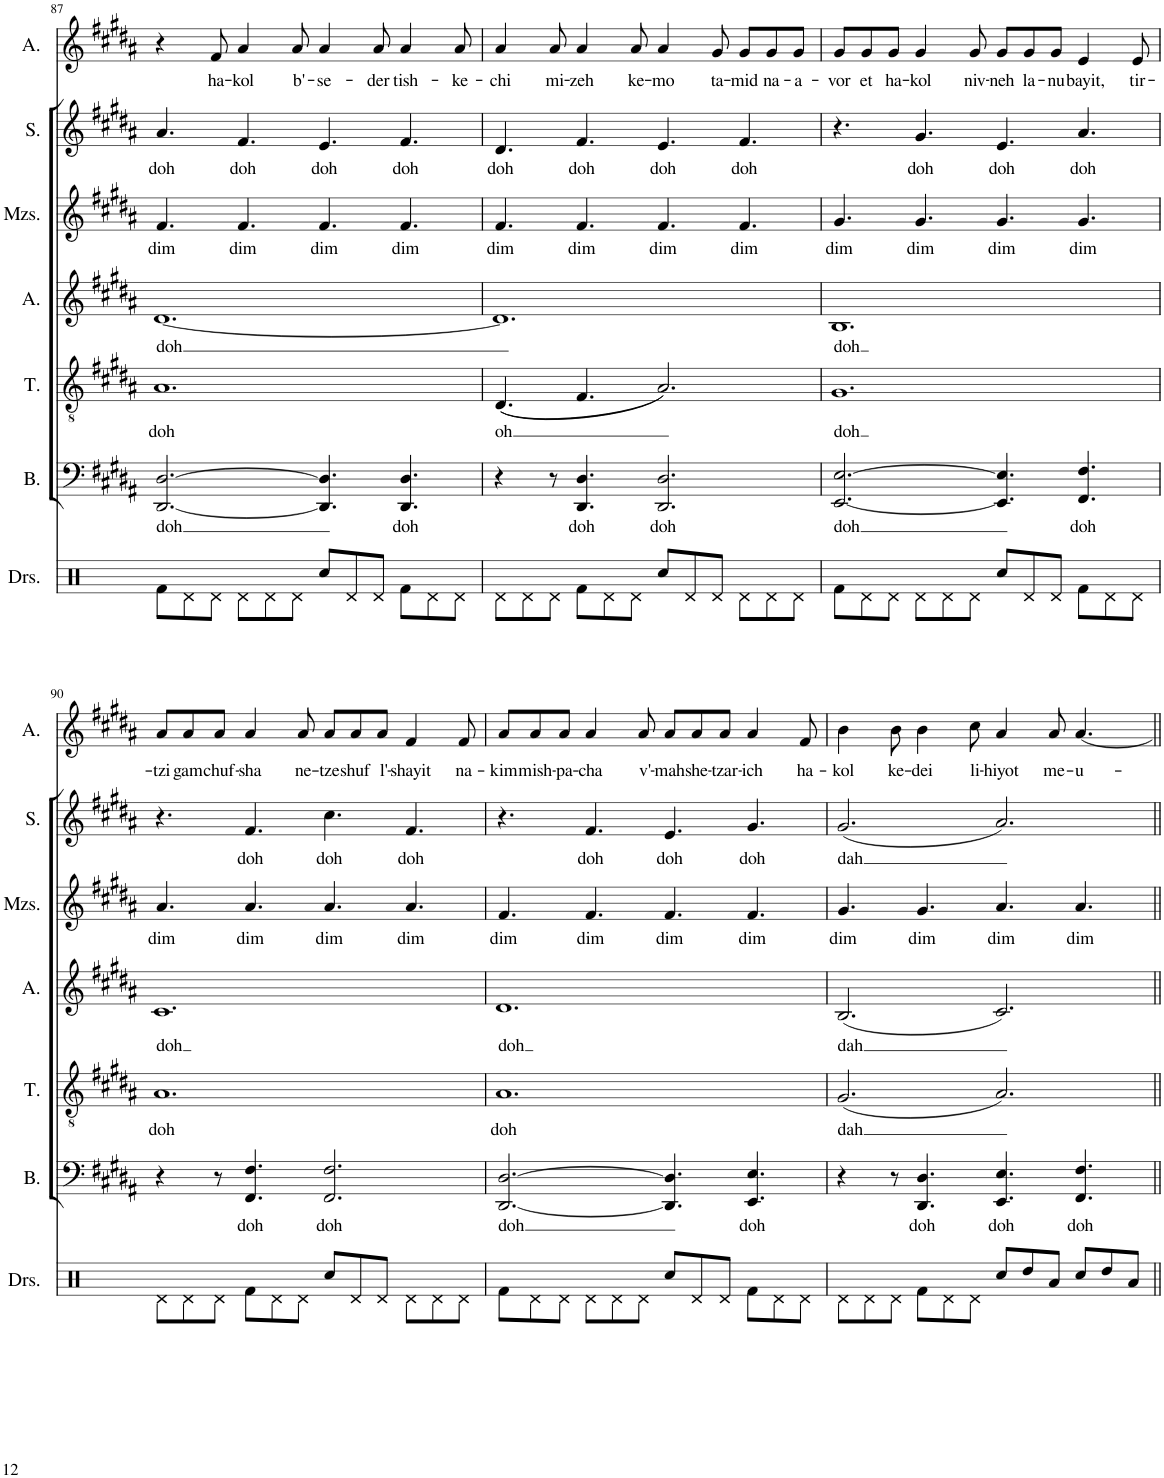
**kern	**kern	**text	**kern	**text	**kern	**text	**kern	**text	**kern	**text	**kern	**text
*part7	*part6	*part6	*part5	*part5	*part4	*part4	*part3	*part3	*part2	*part2	*part1	*part1
*staff7	*staff6	*staff6	*staff5	*staff5	*staff4	*staff4	*staff3	*staff3	*staff2	*staff2	*staff1	*staff1
*I"Drumset	*I"Bass	*	*I"Tenor	*	*I"Alto	*	*I"Mezzo-soprano	*	*I"Soprano	*	*I"Alto	*
*I'Drs.	*I'B.	*	*I'T.	*	*I'A.	*	*I'Mzs.	*	*I'S.	*	*I'A.	*
!!LO:PB:g=z
*clefX	*clefF4	*	*clefGv2	*	*clefG2	*	*clefG2	*	*clefG2	*	*clefG2	*
*k[]	*k[f#c#g#d#a#]	*	*k[f#c#g#d#a#]	*	*k[f#c#g#d#a#]	*	*k[f#c#g#d#a#]	*	*k[f#c#g#d#a#]	*	*k[f#c#g#d#a#]	*
*M12/8	*M12/8	*	*M12/8	*	*M12/8	*	*M12/8	*	*M12/8	*	*M12/8	*
=87	=87	=87	=87	=87	=87	=87	=87	=87	=87	=87	=87	=87
!	!	!LO:LY:b	!	!LO:LY:b	!	!LO:LY:b	!	!LO:LY:b	!	!LO:LY:b	!	!
8Rf\L	[2.DD#/ [2.D#/	doh	1.A#	doh	[1.d#	doh	4.f#/	dim	4.a#/	doh	4r	.
8Rd\	.	.	.	.	.	.	.	.	.	.	.	.
!	!	!	!	!	!	!	!	!	!	!	!	!LO:LY:b
8Rd\J	.	.	.	.	.	.	.	.	.	.	8f#/	ha-
!	!	!	!	!	!	!	!	!LO:LY:b	!	!LO:LY:b	!	!LO:LY:b
8Rd\L	.	.	.	.	.	.	4.f#/	dim	4.f#/	doh	4a#/	-kol
8Rd\	.	.	.	.	.	.	.	.	.	.	.	.
!	!	!	!	!	!	!	!	!	!	!	!	!LO:LY:b
8Rd\J	.	.	.	.	.	.	.	.	.	.	8a#/	b'-
!	!	!	!	!	!	!	!	!LO:LY:b	!	!LO:LY:b	!	!LO:LY:b
8Rcc/L	4.DD#/] 4.D#/]	.	.	.	.	.	4.f#/	dim	4.e/	doh	4a#/	-se-
8Rd/	.	.	.	.	.	.	.	.	.	.	.	.
!	!	!	!	!	!	!	!	!	!	!	!	!LO:LY:b
8Rd/J	.	.	.	.	.	.	.	.	.	.	8a#/	-der
!	!	!LO:LY:b	!	!	!	!	!	!LO:LY:b	!	!LO:LY:b	!	!LO:LY:b
8Rf\L	4.DD#/ 4.D#/	doh	.	.	.	.	4.f#/	dim	4.f#/	doh	4a#/	tish-
8Rd\	.	.	.	.	.	.	.	.	.	.	.	.
!	!	!	!	!	!	!	!	!	!	!	!	!LO:LY:b
8Rd\J	.	.	.	.	.	.	.	.	.	.	8a#/	-ke-
=88	=88	=88	=88	=88	=88	=88	=88	=88	=88	=88	=88	=88
!	!	!	!	!LO:LY:b	!	!	!	!LO:LY:b	!	!LO:LY:b	!	!LO:LY:b
8Rd\L	4r	.	((4.D#/	oh	1.d#]	.	4.f#/	dim	4.d#/	doh	4a#/	-chi
8Rd\	.	.	.	.	.	.	.	.	.	.	.	.
!	!	!	!	!	!	!	!	!	!	!	!	!LO:LY:b
8Rd\J	8r	.	.	.	.	.	.	.	.	.	8a#/	mi-
!	!	!LO:LY:b	!	!	!	!	!	!LO:LY:b	!	!LO:LY:b	!	!LO:LY:b
8Rf\L	4.DD#/ 4.D#/	doh	4.F#/	.	.	.	4.f#/	dim	4.f#/	doh	4a#/	-zeh
8Rd\	.	.	.	.	.	.	.	.	.	.	.	.
!	!	!	!	!	!	!	!	!	!	!	!	!LO:LY:b
8Rd\J	.	.	.	.	.	.	.	.	.	.	8a#/	ke-
!	!	!LO:LY:b	!	!	!	!	!	!LO:LY:b	!	!LO:LY:b	!	!LO:LY:b
8Rcc/L	2.DD#/ 2.D#/	doh	2.A#/))	.	.	.	4.f#/	dim	4.e/	doh	4a#/	-mo
8Rd/	.	.	.	.	.	.	.	.	.	.	.	.
!	!	!	!	!	!	!	!	!	!	!	!	!LO:LY:b
8Rd/J	.	.	.	.	.	.	.	.	.	.	8g#/	ta-
!	!	!	!	!	!	!	!	!LO:LY:b	!	!LO:LY:b	!	!LO:LY:b
8Rd\L	.	.	.	.	.	.	4.f#/	dim	4.f#/	doh	8g#/L	-mid
!	!	!	!	!	!	!	!	!	!	!	!	!LO:LY:b
8Rd\	.	.	.	.	.	.	.	.	.	.	8g#/	na-
!	!	!	!	!	!	!	!	!	!	!	!	!LO:LY:b
8Rd\J	.	.	.	.	.	.	.	.	.	.	8g#/J	-a-
=89	=89	=89	=89	=89	=89	=89	=89	=89	=89	=89	=89	=89
!	!	!LO:LY:b	!	!LO:LY:b	!	!LO:LY:b	!	!LO:LY:b	!	!	!	!LO:LY:b
8Rf\L	[2.EE/ [2.E/	doh	1.G#	doh	1.B	doh	4.g#/	dim	4.r	.	8g#/L	-vor
!	!	!	!	!	!	!	!	!	!	!	!	!LO:LY:b
8Rd\	.	.	.	.	.	.	.	.	.	.	8g#/	et
!	!	!	!	!	!	!	!	!	!	!	!	!LO:LY:b
8Rd\J	.	.	.	.	.	.	.	.	.	.	8g#/J	ha-
!	!	!	!	!	!	!	!	!LO:LY:b	!	!LO:LY:b	!	!LO:LY:b
8Rd\L	.	.	.	.	.	.	4.g#/	dim	4.g#/	doh	4g#/	-kol
8Rd\	.	.	.	.	.	.	.	.	.	.	.	.
!	!	!	!	!	!	!	!	!	!	!	!	!LO:LY:b
8Rd\J	.	.	.	.	.	.	.	.	.	.	8g#/	niv-
!	!	!	!	!	!	!	!	!LO:LY:b	!	!LO:LY:b	!	!LO:LY:b
8Rcc/L	4.EE/] 4.E/]	.	.	.	.	.	4.g#/	dim	4.e/	doh	8g#/L	-neh
!	!	!	!	!	!	!	!	!	!	!	!	!LO:LY:b
8Rd/	.	.	.	.	.	.	.	.	.	.	8g#/	la-
!	!	!	!	!	!	!	!	!	!	!	!	!LO:LY:b
8Rd/J	.	.	.	.	.	.	.	.	.	.	8g#/J	-nu
!	!	!LO:LY:b	!	!	!	!	!	!LO:LY:b	!	!LO:LY:b	!	!LO:LY:b
8Rf\L	4.FF#/ 4.F#/	doh	.	.	.	.	4.g#/	dim	4.a#/	doh	4e/	bayit,
8Rd\	.	.	.	.	.	.	.	.	.	.	.	.
!	!	!	!	!	!	!	!	!	!	!	!	!LO:LY:b
8Rd\J	.	.	.	.	.	.	.	.	.	.	8e/	tir-
!!LO:LB:g=z
=90	=90	=90	=90	=90	=90	=90	=90	=90	=90	=90	=90	=90
!	!	!	!	!LO:LY:b	!	!LO:LY:b	!	!LO:LY:b	!	!	!	!LO:LY:b
8Rd\L	4r	.	1.A#	doh	1.c#	doh	4.a#/	dim	4.r	.	8a#/L	-tzi
!	!	!	!	!	!	!	!	!	!	!	!	!LO:LY:b
8Rd\	.	.	.	.	.	.	.	.	.	.	8a#/	gam
!	!	!	!	!	!	!	!	!	!	!	!	!LO:LY:b
8Rd\J	8r	.	.	.	.	.	.	.	.	.	8a#/J	chuf-
!	!	!LO:LY:b	!	!	!	!	!	!LO:LY:b	!	!LO:LY:b	!	!LO:LY:b
8Rf\L	4.FF#/ 4.F#/	doh	.	.	.	.	4.a#/	dim	4.f#/	doh	4a#/	-sha
8Rd\	.	.	.	.	.	.	.	.	.	.	.	.
!	!	!	!	!	!	!	!	!	!	!	!	!LO:LY:b
8Rd\J	.	.	.	.	.	.	.	.	.	.	8a#/	ne-
!	!	!LO:LY:b	!	!	!	!	!	!LO:LY:b	!	!LO:LY:b	!	!LO:LY:b
8Rcc/L	2.FF#/ 2.F#/	doh	.	.	.	.	4.a#/	dim	4.cc#\	doh	8a#/L	-tze
!	!	!	!	!	!	!	!	!	!	!	!	!LO:LY:b
8Rd/	.	.	.	.	.	.	.	.	.	.	8a#/	shuf
!	!	!	!	!	!	!	!	!	!	!	!	!LO:LY:b
8Rd/J	.	.	.	.	.	.	.	.	.	.	8a#/J	l'-
!	!	!	!	!	!	!	!	!LO:LY:b	!	!LO:LY:b	!	!LO:LY:b
8Rd\L	.	.	.	.	.	.	4.a#/	dim	4.f#/	doh	4f#/	-shayit
8Rd\	.	.	.	.	.	.	.	.	.	.	.	.
!	!	!	!	!	!	!	!	!	!	!	!	!LO:LY:b
8Rd\J	.	.	.	.	.	.	.	.	.	.	8f#/	na-
=91	=91	=91	=91	=91	=91	=91	=91	=91	=91	=91	=91	=91
!	!	!LO:LY:b	!	!LO:LY:b	!	!LO:LY:b	!	!LO:LY:b	!	!	!	!LO:LY:b
8Rf\L	[2.DD#/ [2.D#/	doh	1.A#	doh	1.d#	doh	4.f#/	dim	4.r	.	8a#/L	-kim
!	!	!	!	!	!	!	!	!	!	!	!	!LO:LY:b
8Rd\	.	.	.	.	.	.	.	.	.	.	8a#/	mish-
!	!	!	!	!	!	!	!	!	!	!	!	!LO:LY:b
8Rd\J	.	.	.	.	.	.	.	.	.	.	8a#/J	-pa-
!	!	!	!	!	!	!	!	!LO:LY:b	!	!LO:LY:b	!	!LO:LY:b
8Rd\L	.	.	.	.	.	.	4.f#/	dim	4.f#/	doh	4a#/	-cha
8Rd\	.	.	.	.	.	.	.	.	.	.	.	.
!	!	!	!	!	!	!	!	!	!	!	!	!LO:LY:b
8Rd\J	.	.	.	.	.	.	.	.	.	.	8a#/	v'-
!	!	!	!	!	!	!	!	!LO:LY:b	!	!LO:LY:b	!	!LO:LY:b
8Rcc/L	4.DD#/] 4.D#/]	.	.	.	.	.	4.f#/	dim	4.e/	doh	8a#/L	-mah
!	!	!	!	!	!	!	!	!	!	!	!	!LO:LY:b
8Rd/	.	.	.	.	.	.	.	.	.	.	8a#/	she-
!	!	!	!	!	!	!	!	!	!	!	!	!LO:LY:b
8Rd/J	.	.	.	.	.	.	.	.	.	.	8a#/J	-tzar-
!	!	!LO:LY:b	!	!	!	!	!	!LO:LY:b	!	!LO:LY:b	!	!LO:LY:b
8Rf\L	4.EE/ 4.E/	doh	.	.	.	.	4.f#/	dim	4.g#/	doh	4a#/	-ich
8Rd\	.	.	.	.	.	.	.	.	.	.	.	.
!	!	!	!	!	!	!	!	!	!	!	!	!LO:LY:b
8Rd\J	.	.	.	.	.	.	.	.	.	.	8f#/	ha-
=92	=92	=92	=92	=92	=92	=92	=92	=92	=92	=92	=92	=92
!	!	!	!	!LO:LY:b	!	!LO:LY:b	!	!LO:LY:b	!	!LO:LY:b	!	!LO:LY:b
8Rd\L	4r	.	(2.G#/	dah	(2.B/	dah	4.g#/	dim	(2.g#/	dah	4b\	-kol
8Rd\	.	.	.	.	.	.	.	.	.	.	.	.
!	!	!	!	!	!	!	!	!	!	!	!	!LO:LY:b
8Rd\J	8r	.	.	.	.	.	.	.	.	.	8b\	ke-
!	!	!LO:LY:b	!	!	!	!	!	!LO:LY:b	!	!	!	!LO:LY:b
8Rf\L	4.DD#/ 4.D#/	doh	.	.	.	.	4.g#/	dim	.	.	4b\	-dei
8Rd\	.	.	.	.	.	.	.	.	.	.	.	.
!	!	!	!	!	!	!	!	!	!	!	!	!LO:LY:b
8Rd\J	.	.	.	.	.	.	.	.	.	.	8cc#\	li-
!	!	!LO:LY:b	!	!	!	!	!	!LO:LY:b	!	!	!	!LO:LY:b
8Rcc/L	4.EE/ 4.E/	doh	2.A#/)	.	2.c#/)	.	4.a#/	dim	2.a#/)	.	4a#/	-hiyot
8Rdd/	.	.	.	.	.	.	.	.	.	.	.	.
!	!	!	!	!	!	!	!	!	!	!	!	!LO:LY:b
8Ra/J	.	.	.	.	.	.	.	.	.	.	8a#/	me-
!	!	!LO:LY:b	!	!	!	!	!	!LO:LY:b	!	!	!	!LO:LY:b
8Rcc/L	4.FF#/ 4.F#/	doh	.	.	.	.	4.a#/	dim	.	.	[4.a#/	-u-
8Rdd/	.	.	.	.	.	.	.	.	.	.	.	.
8Ra/J	.	.	.	.	.	.	.	.	.	.	.	.
=||	=||	=||	=||	=||	=||	=||	=||	=||	=||	=||	=||	=||
*-	*-	*-	*-	*-	*-	*-	*-	*-	*-	*-	*-	*-
